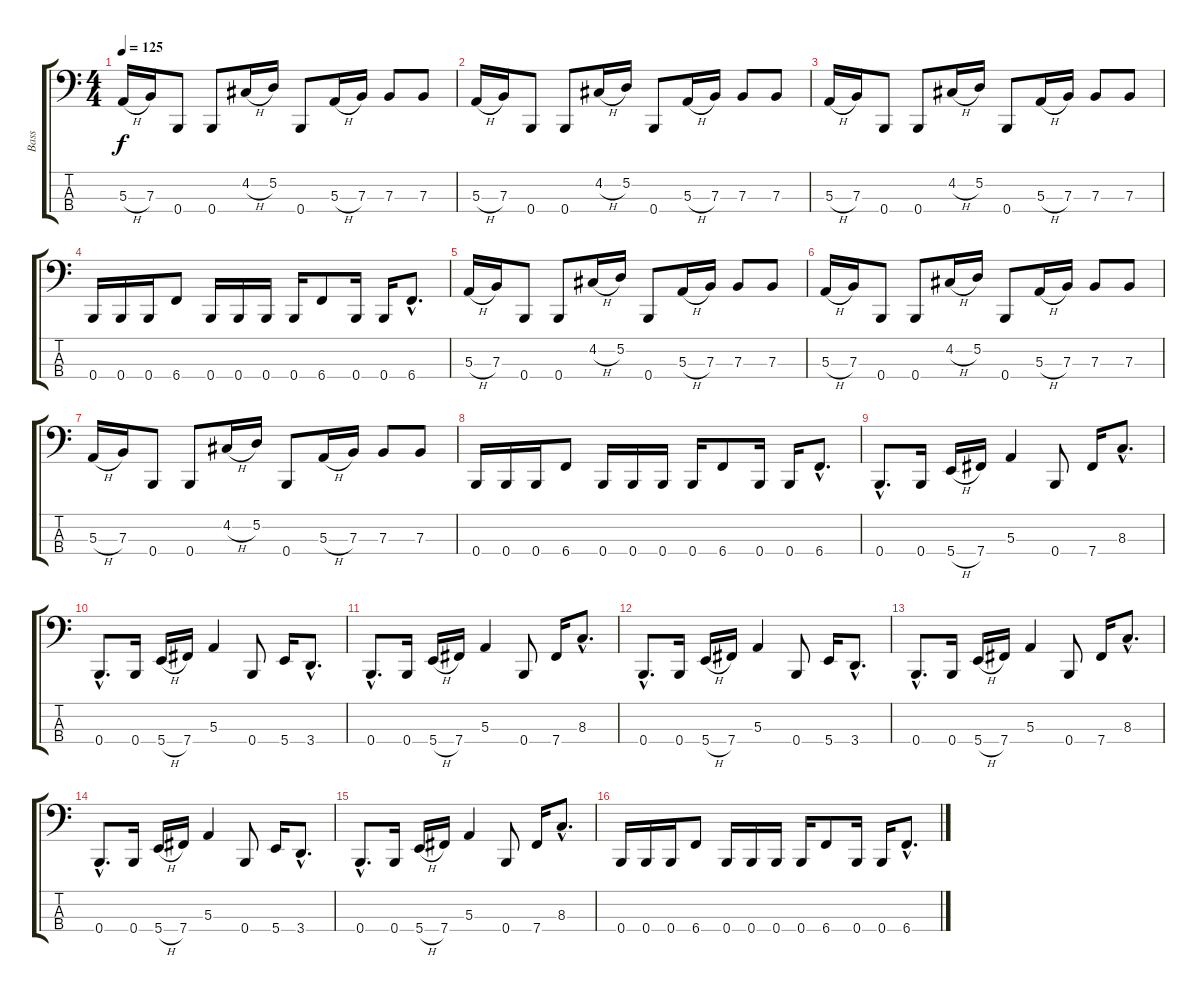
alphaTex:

\track ("Bass" "Bass") {instrument electricbasspick}
\staff {score tabs}
\tuning (D2 A1 E1 B0) {hide}
\ts (4 4)
\tempo 125
\clef f4
\ks c
5.3{h}.16{dy f} 7.3.16 0.4.8 0.4.8 4.2{h}.16 5.2.16 0.4.8 5.3{h}.16 7.3.16 7.3.8 7.3.8 |
5.3{h}.16 7.3.16 0.4.8 0.4.8 4.2{h}.16 5.2.16 0.4.8 5.3{h}.16 7.3.16 7.3.8 7.3.8 |
5.3{h}.16 7.3.16 0.4.8 0.4.8 4.2{h}.16 5.2.16 0.4.8 5.3{h}.16 7.3.16 7.3.8 7.3.8 |
0.4.16 0.4.16 0.4.16 6.4.8 0.4.16 0.4.16 0.4.16 0.4.16 6.4.8 0.4.16 0.4.16 6.4{hac}.8{d} |
5.3{h}.16 7.3.16 0.4.8 0.4.8 4.2{h}.16 5.2.16 0.4.8 5.3{h}.16 7.3.16 7.3.8 7.3.8 |
5.3{h}.16 7.3.16 0.4.8 0.4.8 4.2{h}.16 5.2.16 0.4.8 5.3{h}.16 7.3.16 7.3.8 7.3.8 |
5.3{h}.16 7.3.16 0.4.8 0.4.8 4.2{h}.16 5.2.16 0.4.8 5.3{h}.16 7.3.16 7.3.8 7.3.8 |
0.4.16 0.4.16 0.4.16 6.4.8 0.4.16 0.4.16 0.4.16 0.4.16 6.4.8 0.4.16 0.4.16 6.4{hac}.8{d} |
0.4{hac}.8{d} 0.4.16 5.4{h}.16 7.4.16 5.3.4 0.4.8 7.4.16 8.3{hac}.8{d} |
0.4{hac}.8{d} 0.4.16 5.4{h}.16 7.4.16 5.3.4 0.4.8 5.4.16 3.4{hac}.8{d} |
0.4{hac}.8{d} 0.4.16 5.4{h}.16 7.4.16 5.3.4 0.4.8 7.4.16 8.3{hac}.8{d} |
0.4{hac}.8{d} 0.4.16 5.4{h}.16 7.4.16 5.3.4 0.4.8 5.4.16 3.4{hac}.8{d} |
0.4{hac}.8{d} 0.4.16 5.4{h}.16 7.4.16 5.3.4 0.4.8 7.4.16 8.3{hac}.8{d} |
0.4{hac}.8{d} 0.4.16 5.4{h}.16 7.4.16 5.3.4 0.4.8 5.4.16 3.4{hac}.8{d} |
0.4{hac}.8{d} 0.4.16 5.4{h}.16 7.4.16 5.3.4 0.4.8 7.4.16 8.3{hac}.8{d} |
0.4.16 0.4.16 0.4.16 6.4.8 0.4.16 0.4.16 0.4.16 0.4.16 6.4.8 0.4.16 0.4.16 6.4{hac}.8{d}
